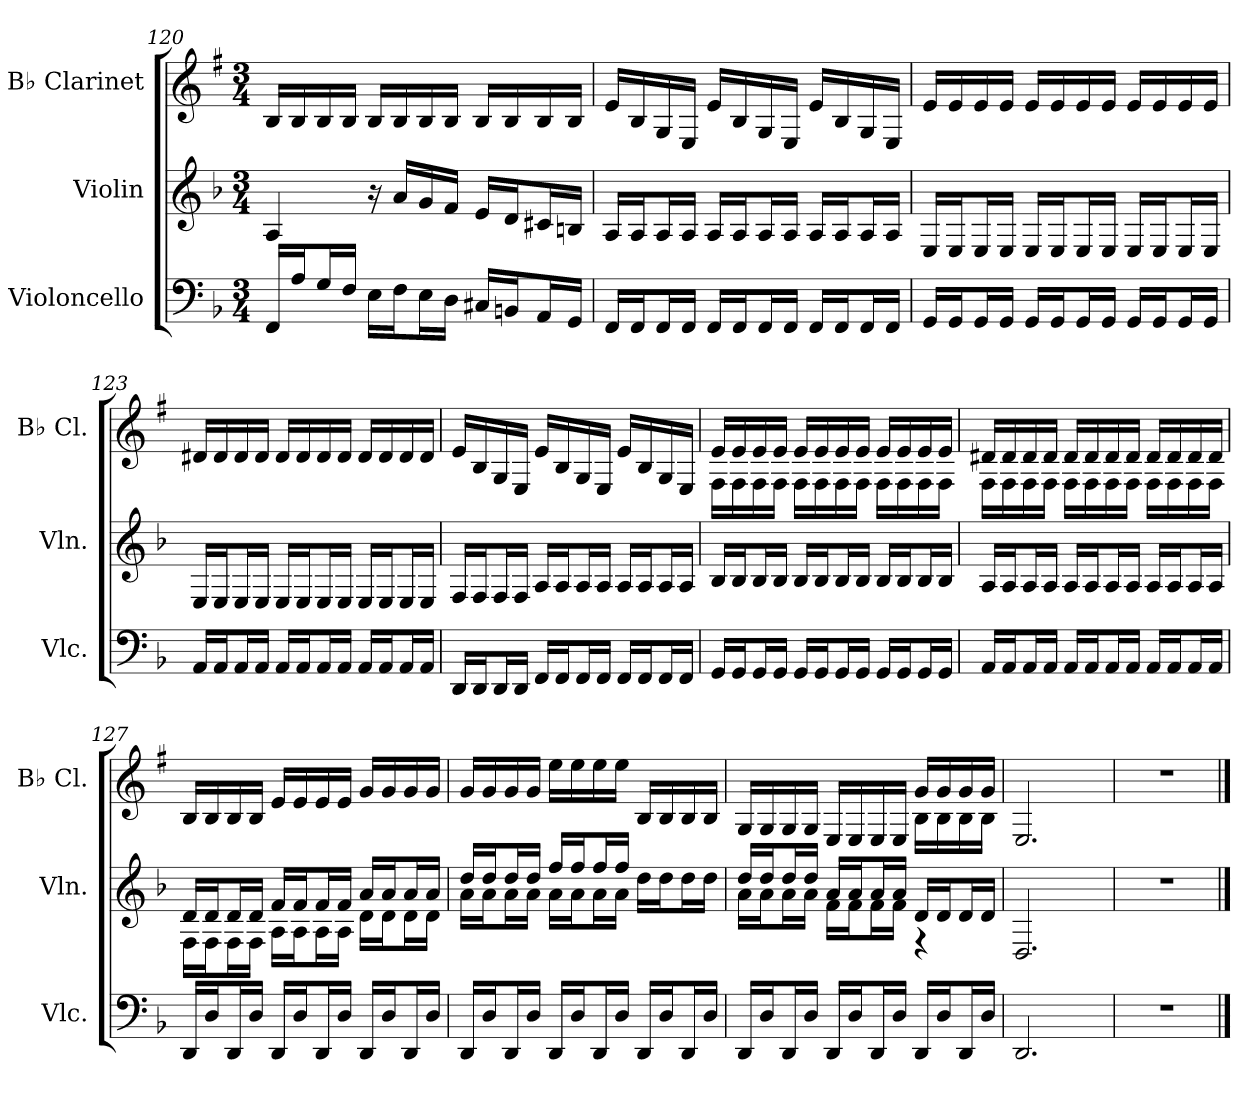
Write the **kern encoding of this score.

**kern	**kern	**kern
*part3	*part2	*part1
*staff3	*staff2	*staff1
*I"Violoncello	*I"Violin	*I"B♭ Clarinet
*I'Vlc.	*I'Vln.	*I'B♭ Cl.
*clefF4	*clefG2	*clefG2
*	*	*ITrd1c2
*k[b-]	*k[b-]	*k[b-]
*M3/4	*M3/4	*M3/4
=120	=120	=120
16FF/LL	4A/	16A/LL
16A/J	.	16A/
16G/L	.	16A/
16F/JJ	.	16A/JJ
16E\LL	16r	16A/LL
16F\J	16a/LL	16A/
16E\L	16g/	16A/
16D\JJ	16f/JJ	16A/JJ
16C#X/LL	16e/LL	16A/LL
16BBn/J	16d/J	16A/
16AA/L	16c#X/L	16A/
16GG/JJ	16Bn/JJ	16A/JJ
=121	=121	=121
16FF/LL	16A/LL	16d/LL
16FF/J	16A/J	16A/
16FF/L	16A/L	16F/
16FF/JJ	16A/JJ	16D/JJ
16FF/LL	16A/LL	16d/LL
16FF/J	16A/J	16A/
16FF/L	16A/L	16F/
16FF/JJ	16A/JJ	16D/JJ
16FF/LL	16A/LL	16d/LL
16FF/J	16A/J	16A/
16FF/L	16A/L	16F/
16FF/JJ	16A/JJ	16D/JJ
!!LO:LB:g=z
=122	=122	=122
16GG/LL	16E/LL	16d/LL
16GG/J	16E/J	16d/
16GG/L	16E/L	16d/
16GG/JJ	16E/JJ	16d/JJ
16GG/LL	16E/LL	16d/LL
16GG/J	16E/J	16d/
16GG/L	16E/L	16d/
16GG/JJ	16E/JJ	16d/JJ
16GG/LL	16E/LL	16d/LL
16GG/J	16E/J	16d/
16GG/L	16E/L	16d/
16GG/JJ	16E/JJ	16d/JJ
=123	=123	=123
16AA/LL	16E/LL	16c#X/LL
16AA/J	16E/J	16c#/
16AA/L	16E/L	16c#/
16AA/JJ	16E/JJ	16c#/JJ
16AA/LL	16E/LL	16c#/LL
16AA/J	16E/J	16c#/
16AA/L	16E/L	16c#/
16AA/JJ	16E/JJ	16c#/JJ
16AA/LL	16E/LL	16c#/LL
16AA/J	16E/J	16c#/
16AA/L	16E/L	16c#/
16AA/JJ	16E/JJ	16c#/JJ
=124	=124	=124
16DD/LL	16F/LL	16d/LL
16DD/J	16F/J	16A/
16DD/L	16F/L	16F/
16DD/JJ	16F/JJ	16D/JJ
16FF/LL	16A/LL	16d/LL
16FF/J	16A/J	16A/
16FF/L	16A/L	16F/
16FF/JJ	16A/JJ	16D/JJ
16FF/LL	16A/LL	16d/LL
16FF/J	16A/J	16A/
16FF/L	16A/L	16F/
16FF/JJ	16A/JJ	16D/JJ
!!LO:PB:g=z
=125	=125	=125
*	*	*^
16GG/LL	16B-/LL	16d/LL	16E\LL
16GG/J	16B-/J	16d/	16E\
16GG/L	16B-/L	16d/	16E\
16GG/JJ	16B-/JJ	16d/JJ	16E\JJ
16GG/LL	16B-/LL	16d/LL	16E\LL
16GG/J	16B-/J	16d/	16E\
16GG/L	16B-/L	16d/	16E\
16GG/JJ	16B-/JJ	16d/JJ	16E\JJ
16GG/LL	16B-/LL	16d/LL	16E\LL
16GG/J	16B-/J	16d/	16E\
16GG/L	16B-/L	16d/	16E\
16GG/JJ	16B-/JJ	16d/JJ	16E\JJ
=126	=126	=126	=126
16AA/LL	16A/LL	16c#X/LL	16E\LL
16AA/J	16A/J	16c#/	16E\
16AA/L	16A/L	16c#/	16E\
16AA/JJ	16A/JJ	16c#/JJ	16E\JJ
16AA/LL	16A/LL	16c#/LL	16E\LL
16AA/J	16A/J	16c#/	16E\
16AA/L	16A/L	16c#/	16E\
16AA/JJ	16A/JJ	16c#/JJ	16E\JJ
16AA/LL	16A/LL	16c#/LL	16E\LL
16AA/J	16A/J	16c#/	16E\
16AA/L	16A/L	16c#/	16E\
16AA/JJ	16A/JJ	16c#/JJ	16E\JJ
*	*	*v	*v
!!LO:LB:g=z
=127	=127	=127
*	*^	*
16DD/LL	16d/LL	16F\LL	16A/LL
16D/J	16d/J	16F\J	16A/
16DD/L	16d/L	16F\L	16A/
16D/JJ	16d/JJ	16F\JJ	16A/JJ
16DD/LL	16f/LL	16A\LL	16d/LL
16D/J	16f/J	16A\J	16d/
16DD/L	16f/L	16A\L	16d/
16D/JJ	16f/JJ	16A\JJ	16d/JJ
16DD/LL	16a/LL	16d\LL	16f/LL
16D/J	16a/J	16d\J	16f/
16DD/L	16a/L	16d\L	16f/
16D/JJ	16a/JJ	16d\JJ	16f/JJ
=128	=128	=128	=128
16DD/LL	16dd/LL	16a\LL	16f/LL
16D/J	16dd/J	16a\J	16f/
16DD/L	16dd/L	16a\L	16f/
16D/JJ	16dd/JJ	16a\JJ	16f/JJ
16DD/LL	16ff/LL	16a\LL	16dd\LL
16D/J	16ff/J	16a\J	16dd\
16DD/L	16ff/L	16a\L	16dd\
16D/JJ	16ff/JJ	16a\JJ	16dd\JJ
16DD/LL	16ff/LLyy	16dd\LL	16A/LL
16D/J	16ff/J	16dd\J	16A/
16DD/L	16ff/L	16dd\L	16A/
16D/JJ	16ff/JJ	16dd\JJ	16A/JJ
=129	=129	=129	=129
*	*	*	*^
16DD/LL	16dd/LL	16a\LL	16F/LL	2ryy
16D/J	16dd/J	16a\J	16F/	.
16DD/L	16dd/L	16a\L	16F/	.
16D/JJ	16dd/JJ	16a\JJ	16F/JJ	.
16DD/LL	16a/LL	16f\LL	16D/LL	.
16D/J	16a/J	16f\J	16D/	.
16DD/L	16a/L	16f\L	16D/	.
16D/JJ	16a/JJ	16f\JJ	16D/JJ	.
16DD/LL	16d/LL	4r	16f/LL	16A\LL
16D/J	16d/J	.	16f/	16A\
16DD/L	16d/L	.	16f/	16A\
16D/JJ	16d/JJ	.	16f/JJ	16A\JJ
*	*v	*v	*	*
*	*	*v	*v
!!LO:LB:g=z
=130	=130	=130
2.DD/	2.D/	2.D/
=131	=131	=131
2.r	2.r	2.r
==	==	==
*-	*-	*-
